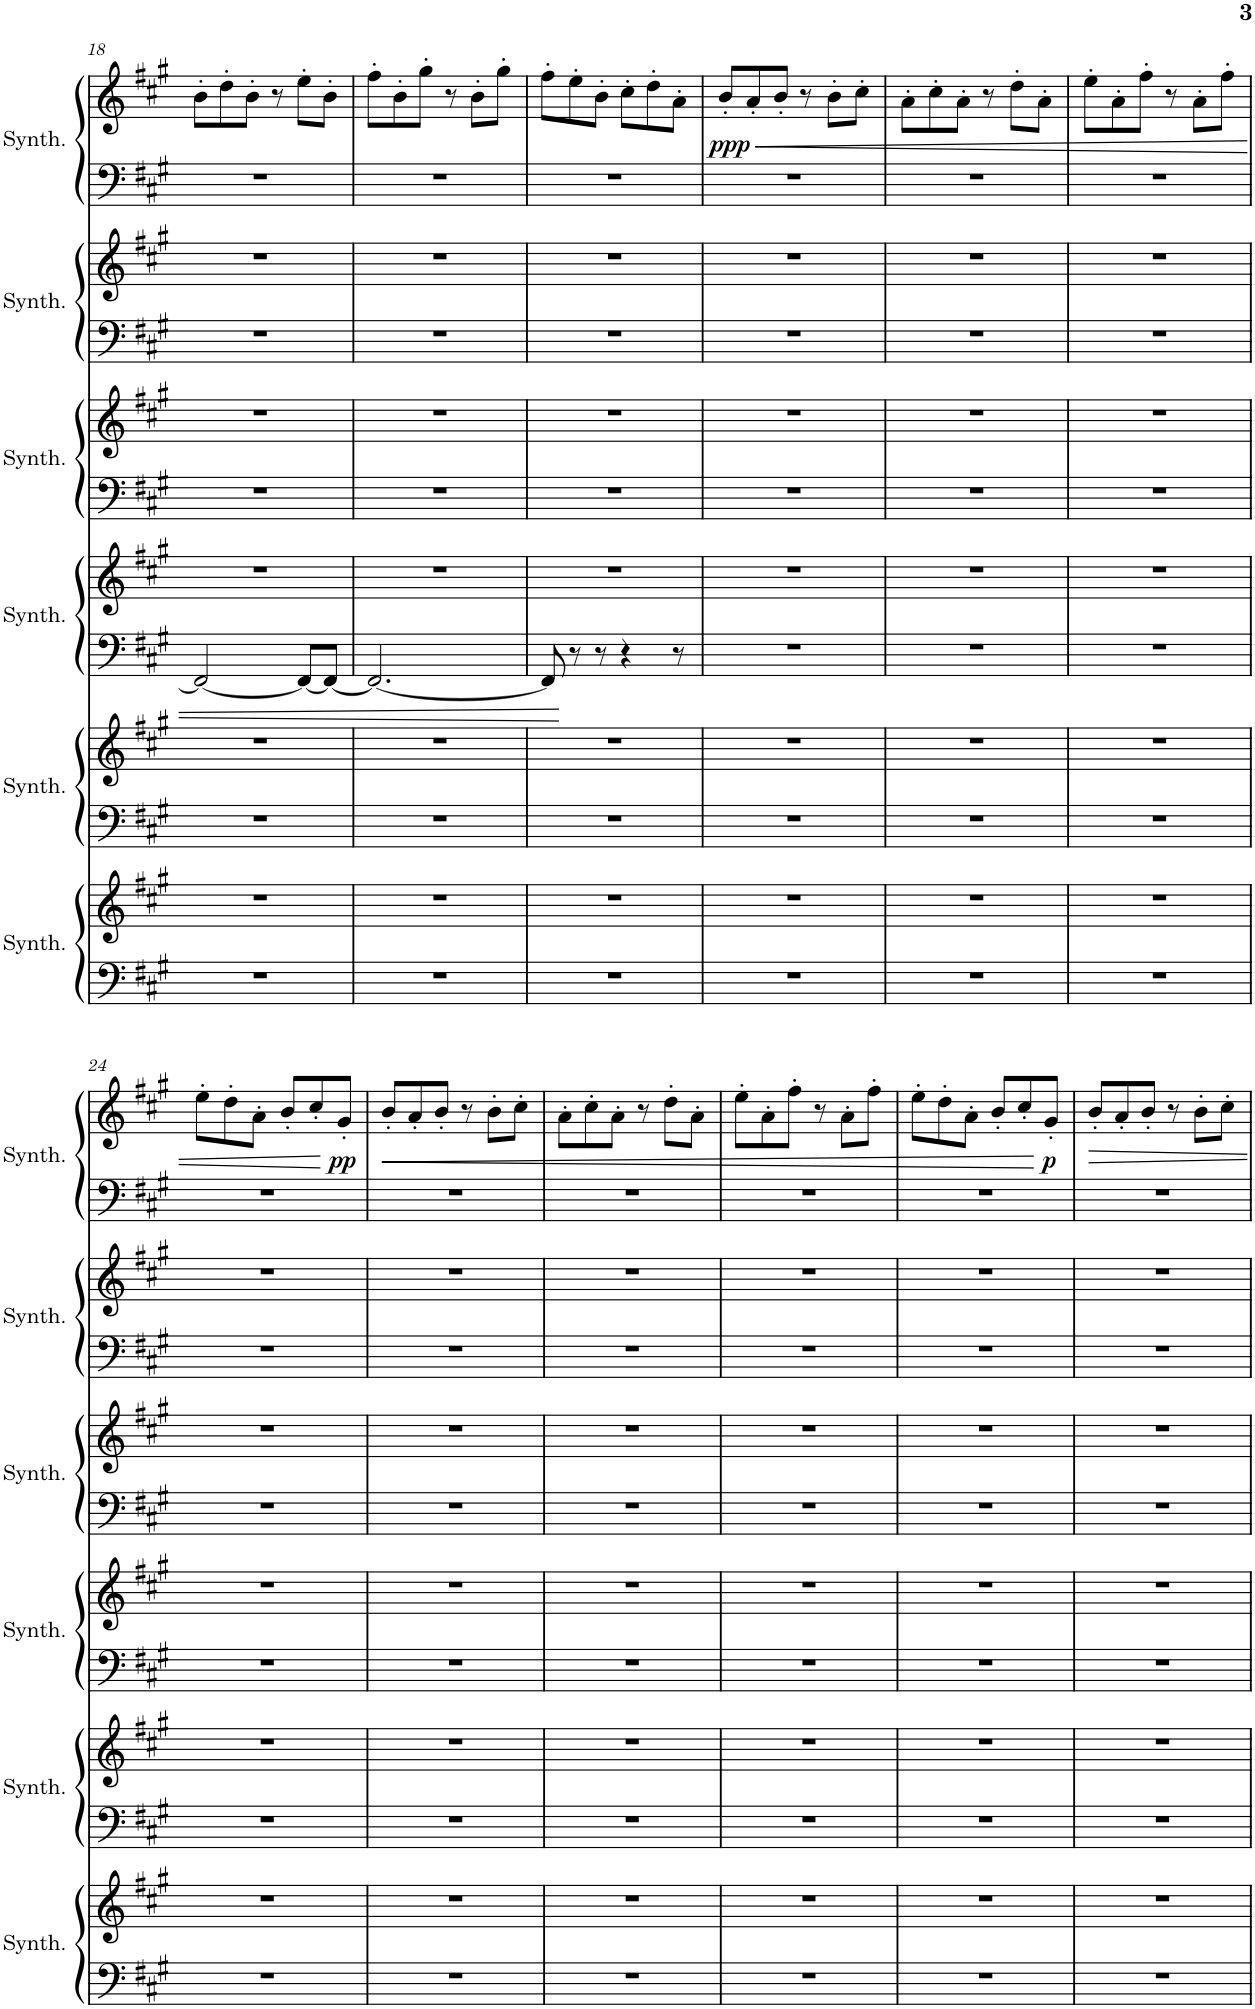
**kern	**kern	**kern	**kern	**kern	**kern	**kern	**kern	**kern	**kern	**kern	**kern	**dynam
*part6	*part6	*part5	*part5	*part4	*part4	*part3	*part3	*part2	*part2	*part1	*part1	*part1
*staff12	*staff11	*staff10	*staff9	*staff8	*staff7	*staff6	*staff5	*staff4	*staff3	*staff2	*staff1	*staff1/2
*I"Crystal Synthesizer	*	*I"Saw Synthesizer	*	*I"Atmosphere Synthesizer	*	*I"Choir Synthesizer	*	*I"Bowed Synthesizer	*	*I"String Synthesizer	*	*
*I'Synth.	*	*I'Synth.	*	*I'Synth.	*	*I'Synth.	*	*I'Synth.	*	*I'Synth.	*	*
!!LO:PB:g=z
*clefF4	*clefG2	*clefF4	*clefG2	*clefF4	*clefG2	*clefF4	*clefG2	*clefF4	*clefG2	*clefF4	*clefG2	*
*k[f#c#g#]	*k[f#c#g#]	*k[f#c#g#]	*k[f#c#g#]	*k[f#c#g#]	*k[f#c#g#]	*k[f#c#g#]	*k[f#c#g#]	*k[f#c#g#]	*k[f#c#g#]	*k[f#c#g#]	*k[f#c#g#]	*
*M6/8	*M6/8	*M6/8	*M6/8	*M6/8	*M6/8	*M6/8	*M6/8	*M6/8	*M6/8	*M6/8	*M6/8	*
=18	=18	=18	=18	=18	=18	=18	=18	=18	=18	=18	=18	=18
2.r	2.r	2.r	2.r	2FF#/_	2.r	2.r	2.r	2.r	2.r	2.r	8b'\L	.
.	.	.	.	.	.	.	.	.	.	.	8dd'\	.
.	.	.	.	.	.	.	.	.	.	.	8b'\J	.
.	.	.	.	.	.	.	.	.	.	.	8r	.
.	.	.	.	8FF#/L_	.	.	.	.	.	.	8ee'\L	.
.	.	.	.	8FF#/J_	.	.	.	.	.	.	8b'\J	.
=19	=19	=19	=19	=19	=19	=19	=19	=19	=19	=19	=19	=19
2.r	2.r	2.r	2.r	2.FF#/_	2.r	2.r	2.r	2.r	2.r	2.r	8ff#'\L	.
.	.	.	.	.	.	.	.	.	.	.	8b'\	.
.	.	.	.	.	.	.	.	.	.	.	8gg#'\J	.
.	.	.	.	.	.	.	.	.	.	.	8r	.
.	.	.	.	.	.	.	.	.	.	.	8b'\L	.
.	.	.	.	.	.	.	.	.	.	.	8gg#'\J	.
=20	=20	=20	=20	=20	=20	=20	=20	=20	=20	=20	=20	=20
2.r	2.r	2.r	2.r	8FF#/]	2.r	2.r	2.r	2.r	2.r	2.r	8ff#'\L	.
.	.	.	.	8r	.	.	.	.	.	.	8ee'\	.
.	.	.	.	8r	.	.	.	.	.	.	8b'\J	.
.	.	.	.	4r	.	.	.	.	.	.	8cc#'\L	.
.	.	.	.	.	.	.	.	.	.	.	8dd'\	.
.	.	.	.	8r	.	.	.	.	.	.	8a'\J	.
=21	=21	=21	=21	=21	=21	=21	=21	=21	=21	=21	=21	=21
!	!	!	!	!	!	!	!	!	!	!	!	!LO:HP:b
!	!	!	!	!	!	!	!	!	!	!	!	!LO:DY:n=1:b
2.r	2.r	2.r	2.r	2.r	2.r	2.r	2.r	2.r	2.r	2.r	8b'/L	< ppp
.	.	.	.	.	.	.	.	.	.	.	8a'/	.
.	.	.	.	.	.	.	.	.	.	.	8b'/J	.
.	.	.	.	.	.	.	.	.	.	.	8r	.
.	.	.	.	.	.	.	.	.	.	.	8b'\L	.
.	.	.	.	.	.	.	.	.	.	.	8cc#'\J	.
=22	=22	=22	=22	=22	=22	=22	=22	=22	=22	=22	=22	=22
2.r	2.r	2.r	2.r	2.r	2.r	2.r	2.r	2.r	2.r	2.r	8a'\L	.
.	.	.	.	.	.	.	.	.	.	.	8cc#'\	.
.	.	.	.	.	.	.	.	.	.	.	8a'\J	.
.	.	.	.	.	.	.	.	.	.	.	8r	.
.	.	.	.	.	.	.	.	.	.	.	8dd'\L	.
.	.	.	.	.	.	.	.	.	.	.	8a'\J	.
=23	=23	=23	=23	=23	=23	=23	=23	=23	=23	=23	=23	=23
2.r	2.r	2.r	2.r	2.r	2.r	2.r	2.r	2.r	2.r	2.r	8ee'\L	.
.	.	.	.	.	.	.	.	.	.	.	8a'\	.
.	.	.	.	.	.	.	.	.	.	.	8ff#'\J	.
.	.	.	.	.	.	.	.	.	.	.	8r	.
.	.	.	.	.	.	.	.	.	.	.	8a'\L	.
.	.	.	.	.	.	.	.	.	.	.	8ff#'\J	.
!!LO:LB:g=z
=24	=24	=24	=24	=24	=24	=24	=24	=24	=24	=24	=24	=24
2.r	2.r	2.r	2.r	2.r	2.r	2.r	2.r	2.r	2.r	2.r	8ee'\L	.
.	.	.	.	.	.	.	.	.	.	.	8dd'\	.
.	.	.	.	.	.	.	.	.	.	.	8a'\J	.
.	.	.	.	.	.	.	.	.	.	.	8b'/L	.
.	.	.	.	.	.	.	.	.	.	.	8cc#'/	.
!	!	!	!	!	!	!	!	!	!	!	!	!LO:DY:n=1:b
.	.	.	.	.	.	.	.	.	.	.	8g#'/J	[ pp
=25	=25	=25	=25	=25	=25	=25	=25	=25	=25	=25	=25	=25
!	!	!	!	!	!	!	!	!	!	!	!	!LO:HP:b
2.r	2.r	2.r	2.r	2.r	2.r	2.r	2.r	2.r	2.r	2.r	8b'/L	<
.	.	.	.	.	.	.	.	.	.	.	8a'/	.
.	.	.	.	.	.	.	.	.	.	.	8b'/J	.
.	.	.	.	.	.	.	.	.	.	.	8r	.
.	.	.	.	.	.	.	.	.	.	.	8b'\L	.
.	.	.	.	.	.	.	.	.	.	.	8cc#'\J	.
=26	=26	=26	=26	=26	=26	=26	=26	=26	=26	=26	=26	=26
2.r	2.r	2.r	2.r	2.r	2.r	2.r	2.r	2.r	2.r	2.r	8a'\L	.
.	.	.	.	.	.	.	.	.	.	.	8cc#'\	.
.	.	.	.	.	.	.	.	.	.	.	8a'\J	.
.	.	.	.	.	.	.	.	.	.	.	8r	.
.	.	.	.	.	.	.	.	.	.	.	8dd'\L	.
.	.	.	.	.	.	.	.	.	.	.	8a'\J	.
=27	=27	=27	=27	=27	=27	=27	=27	=27	=27	=27	=27	=27
2.r	2.r	2.r	2.r	2.r	2.r	2.r	2.r	2.r	2.r	2.r	8ee'\L	.
.	.	.	.	.	.	.	.	.	.	.	8a'\	.
.	.	.	.	.	.	.	.	.	.	.	8ff#'\J	.
.	.	.	.	.	.	.	.	.	.	.	8r	.
.	.	.	.	.	.	.	.	.	.	.	8a'\L	.
.	.	.	.	.	.	.	.	.	.	.	8ff#'\J	.
=28	=28	=28	=28	=28	=28	=28	=28	=28	=28	=28	=28	=28
2.r	2.r	2.r	2.r	2.r	2.r	2.r	2.r	2.r	2.r	2.r	8ee'\L	.
.	.	.	.	.	.	.	.	.	.	.	8dd'\	.
.	.	.	.	.	.	.	.	.	.	.	8a'\J	.
.	.	.	.	.	.	.	.	.	.	.	8b'/L	.
.	.	.	.	.	.	.	.	.	.	.	8cc#'/	.
!	!	!	!	!	!	!	!	!	!	!	!	!LO:DY:n=1:b
.	.	.	.	.	.	.	.	.	.	.	8g#'/J	[ p
=29	=29	=29	=29	=29	=29	=29	=29	=29	=29	=29	=29	=29
2.r	2.r	2.r	2.r	2.r	2.r	2.r	2.r	2.r	2.r	2.r	8b'/L	.
.	.	.	.	.	.	.	.	.	.	.	8a'/	.
.	.	.	.	.	.	.	.	.	.	.	8b'/J	.
.	.	.	.	.	.	.	.	.	.	.	8r	.
.	.	.	.	.	.	.	.	.	.	.	8b'\L	.
.	.	.	.	.	.	.	.	.	.	.	8cc#'\J	.
=	=	=	=	=	=	=	=	=	=	=	=	=
*-	*-	*-	*-	*-	*-	*-	*-	*-	*-	*-	*-	*-
